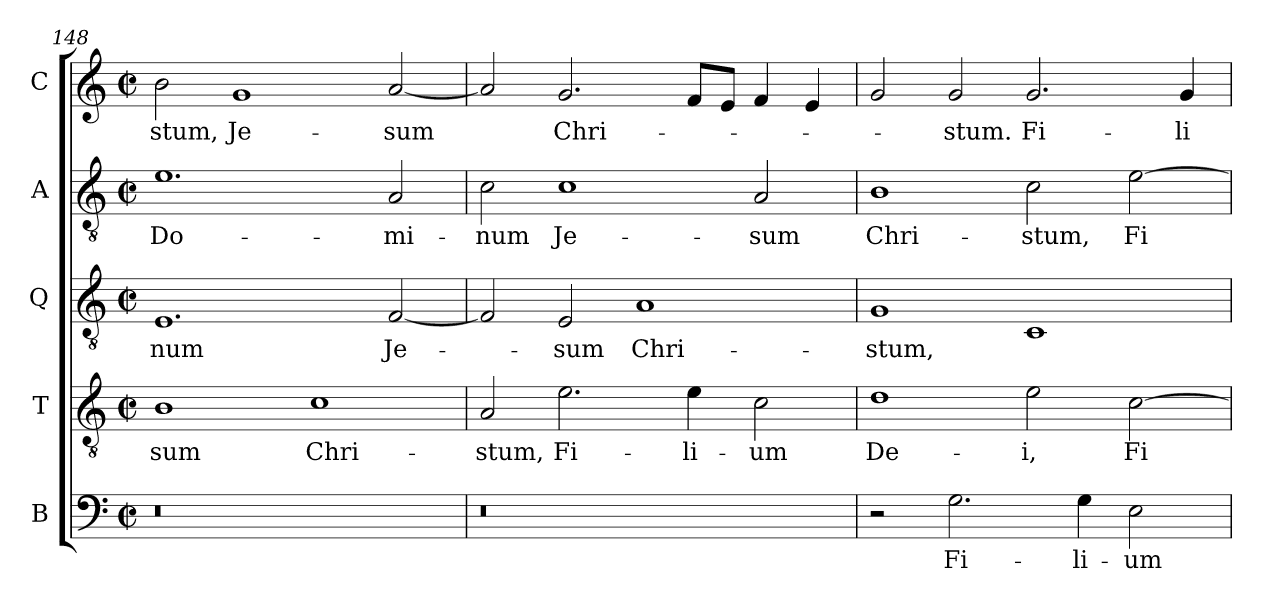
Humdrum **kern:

**kern	**text	**kern	**text	**kern	**text	**kern	**text	**kern	**text
*part5	*part5	*part4	*part4	*part3	*part3	*part2	*part2	*part1	*part1
*staff5	*staff5	*staff4	*staff4	*staff3	*staff3	*staff2	*staff2	*staff1	*staff1
*I"B	*	*I"T	*	*I"Q	*	*I"A	*	*I"C	*
*I'B	*	*I'T	*	*I'Q	*	*I'A	*	*I'C	*
*clefF4	*	*clefGv2	*	*clefGv2	*	*clefGv2	*	*clefG2	*
*M2/2	*	*M2/2	*	*M2/2	*	*M2/2	*	*M2/2	*
*met(c|)	*	*met(c|)	*	*met(c|)	*	*met(c|)	*	*met(c|)	*
=148	=148	=148	=148	=148	=148	=148	=148	=148	=148
!	!	!	!LO:LY:b:cj	!	!LO:LY:b:cj	!	!LO:LY:b:cj	!	!LO:LY:b:cj
0r	.	1B	-sum	1.E	-num	1.e	Do-	2b\	-stum,
!	!	!	!	!	!	!	!	!	!LO:LY:b:cj
.	.	.	.	.	.	.	.	1g	Je-
!	!	!	!LO:LY:b:cj	!	!	!	!	!	!
.	.	1c	Chri-	.	.	.	.	.	.
!	!	!	!	!	!LO:LY:b:cj	!	!LO:LY:b:cj	!	!LO:LY:b:cj
.	.	.	.	[<2F/	Je-	2A/	-mi-	[<2a/	-sum
=149	=149	=149	=149	=149	=149	=149	=149	=149	=149
!	!	!	!LO:LY:b:cj	!	!	!	!LO:LY:b:cj	!	!
0r	.	2A/	-stum,	2F/]	.	2c\	-num	2a/]	.
!	!	!	!LO:LY:b:cj	!	!LO:LY:b:cj	!	!LO:LY:b:cj	!	!LO:LY:b:cj
.	.	2.e\	Fi-	2E/	-sum	1c	Je-	2.g/	Chri-
!	!	!	!	!	!LO:LY:b:cj	!	!	!	!
.	.	.	.	1A	Chri-	.	.	.	.
!	!	!	!LO:LY:b:cj	!	!	!	!	!	!
.	.	4e\	-li-	.	.	.	.	8f/L	.
.	.	.	.	.	.	.	.	8e/J	.
!	!	!	!LO:LY:b:cj	!	!	!	!LO:LY:b:cj	!	!
.	.	2c\	-um	.	.	2A/	-sum	4f/	.
.	.	.	.	.	.	.	.	4e/	.
!!LO:PB:g=z
=150	=150	=150	=150	=150	=150	=150	=150	=150	=150
!	!	!	!LO:LY:b:cj	!	!LO:LY:b:cj	!	!LO:LY:b:cj	!	!
2r	.	1d	De-	1G	-stum,	1B	Chri-	2g/	.
!	!LO:LY:b:cj	!	!	!	!	!	!	!	!LO:LY:b:cj
2.G\	Fi-	.	.	.	.	.	.	2g/	-stum.
!	!	!	!LO:LY:b:cj	!	!	!	!LO:LY:b:cj	!	!LO:LY:b:cj
.	.	2e\	-i,	1C	.	2c\	-stum,	2.g/	Fi-
!	!LO:LY:b:cj	!	!	!	!	!	!	!	!
4G\	-li-	.	.	.	.	.	.	.	.
!	!LO:LY:b:cj	!	!LO:LY:b:cj	!	!	!	!LO:LY:b:cj	!	!
2E\	-um	[>2c\	Fi-	.	.	[>2e\	Fi-	.	.
!	!	!	!	!	!	!	!	!	!LO:LY:b:cj
.	.	.	.	.	.	.	.	4g/	-li-
=	=	=	=	=	=	=	=	=	=
*-	*-	*-	*-	*-	*-	*-	*-	*-	*-
